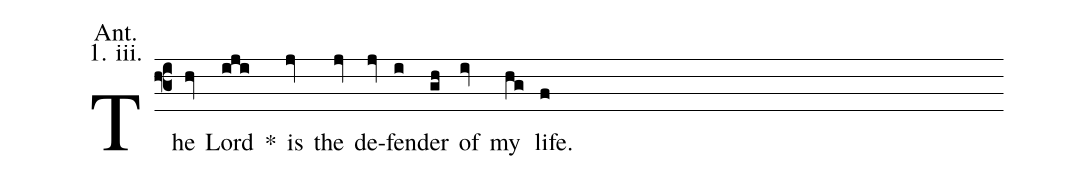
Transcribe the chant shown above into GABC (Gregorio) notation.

annotation: Ant.;
annotation: 1. iii.;
%%
(f3) The(hv) Lord(iji) <sp>*</sp>() is(jv) the(jv) de(jv)fend(i)er(gh) of(iv) my(hg) life.(f)
